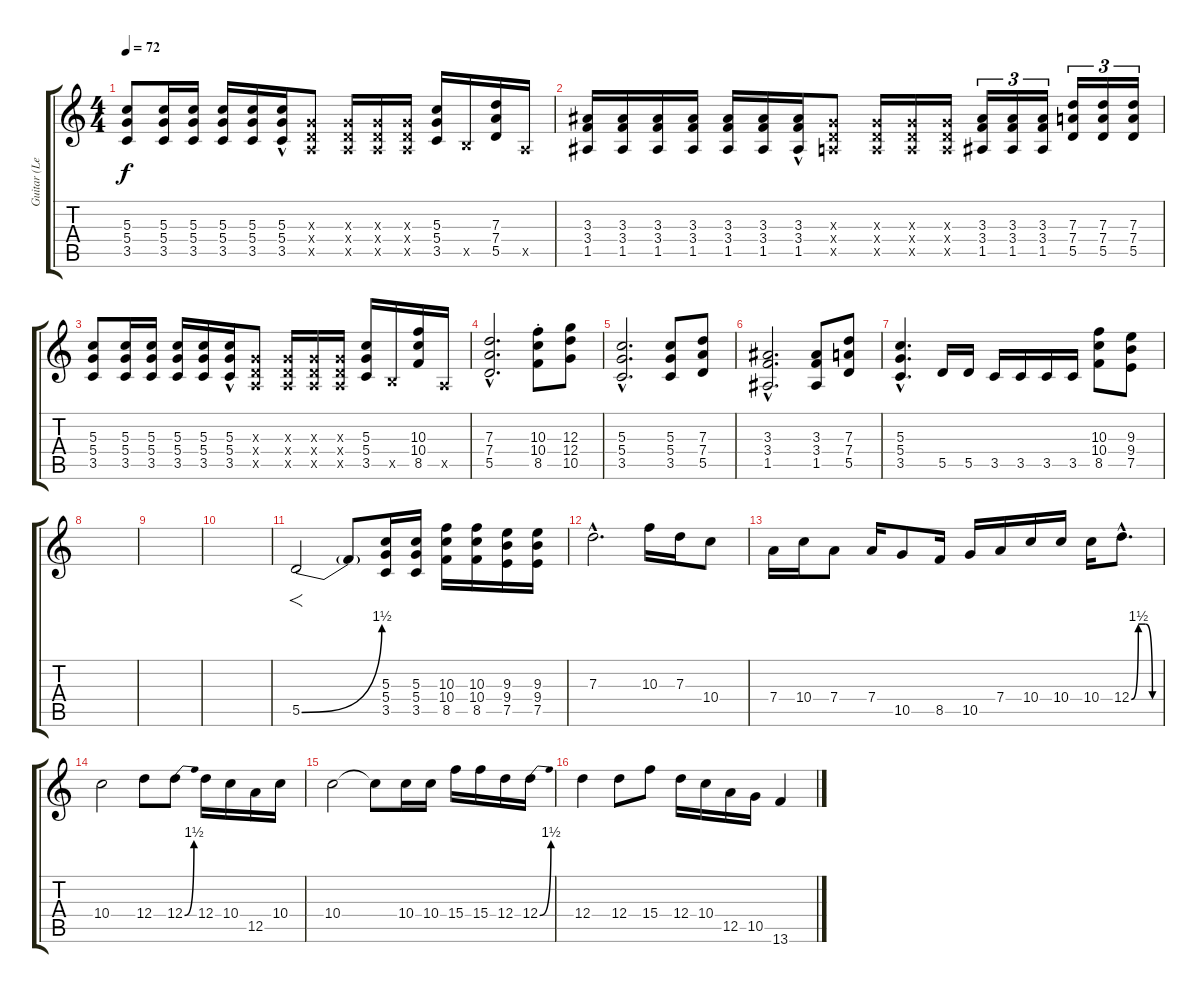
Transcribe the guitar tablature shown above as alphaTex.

\track ("Guitar (Left)" "Guitar (Le") {instrument overdrivenguitar}
\staff {score tabs}
\tuning (E4 B3 G3 D3 A2 E2) {hide}
\ts (4 4)
\tempo 72
\clef g2
\ks c
(5.3 5.4 3.5).8{dy f} (5.3 5.4 3.5).16 (5.3 5.4 3.5).16 (5.3 5.4 3.5).16 (5.3 5.4 3.5).16 (5.3{hac} 5.4{hac} 3.5{hac}).16 (0.3{x} 0.4{x} 0.5{x}).8 (0.3{x} 0.4{x} 0.5{x}).16 (0.3{x} 0.4{x} 0.5{x}).16 (0.3{x} 0.4{x} 0.5{x}).16 (5.3 5.4 3.5).16 2.5{x}.16 (7.3 7.4 5.5).16 0.5{x}.16 |
(3.3 3.4 1.5).16 (3.3 3.4 1.5).16 (3.3 3.4 1.5).16 (3.3 3.4 1.5).16 (3.3 3.4 1.5).16 (3.3 3.4 1.5).16 (3.3{hac} 3.4{hac} 1.5{hac}).16 (0.3{x} 0.4{x} 0.5{x}).8 (0.3{x} 0.4{x} 0.5{x}).16 (0.3{x} 0.4{x} 0.5{x}).16 (0.3{x} 0.4{x} 0.5{x}).16 (3.3 3.4 1.5).16{tu (3 2)} (3.3 3.4 1.5).16{tu (3 2)} (3.3 3.4 1.5).16{tu (3 2)} (7.3 7.4 5.5).16{tu (3 2)} (7.3 7.4 5.5).16{tu (3 2)} (7.3 7.4 5.5).16{tu (3 2)} |
(5.3 5.4 3.5).8 (5.3 5.4 3.5).16 (5.3 5.4 3.5).16 (5.3 5.4 3.5).16 (5.3 5.4 3.5).16 (5.3{hac} 5.4{hac} 3.5{hac}).16 (0.3{x} 0.4{x} 0.5{x}).8 (0.3{x} 0.4{x} 0.5{x}).16 (0.3{x} 0.4{x} 0.5{x}).16 (0.3{x} 0.4{x} 0.5{x}).16 (5.3 5.4 3.5).16 2.5{x}.16 (10.3 10.4 8.5).16 0.5{x}.16 |
(7.3{hac} 7.4{hac} 5.5{hac}).2{d} (10.3{st} 10.4{st} 8.5).8 (12.3 12.4 10.5).8 |
(5.3{hac} 5.4{hac} 3.5{hac}).2{d} (5.3 5.4 3.5).8 (7.3 7.4 5.5).8 |
(3.3{hac} 3.4{hac} 1.5{hac}).2{d} (3.3 3.4 1.5).8 (7.3 7.4 5.5).8 |
(5.3{hac} 5.4{hac} 3.5{hac}).4{d} 5.5.16 5.5.16 3.5.16 3.5.16 3.5.16 3.5.16 (10.3 10.4 8.5).8 (9.3 9.4 7.5).8 |
|
|
|
5.5{be (bend 0 0 60 6)}.2{f volume 14} 5.5{t}.8 (5.3 5.4 3.5).16 (5.3 5.4 3.5).16 (10.3 10.4 8.5).16 (10.3 10.4 8.5).16 (9.3 9.4 7.5).16 (9.3 9.4 7.5).16 |
7.3{hac}.2{d} 10.3.16 7.3.16 10.4.8 |
7.4.16 10.4.16 7.4.8 7.4.16 10.5.8 8.5.16 10.5.16 7.4.16 10.4.16 10.4.16 10.4.16 12.4{be (custom 0 0 15 6 30 6 45 0 60 0) hac}.8{d} |
10.4.2 12.4.8 12.4{be (bend 0 0 60 6)}.8 12.4.16 10.4.16 12.5.16 10.4.16 |
10.4.2 10.4{t}.8 10.4.16 10.4.16 15.4.16 15.4.16 12.4.16 12.4{be (bend 0 0 60 6)}.16 |
12.4.4 12.4.8 15.4.8 12.4.16 10.4.16 12.5.16 10.5.16 13.6.4
